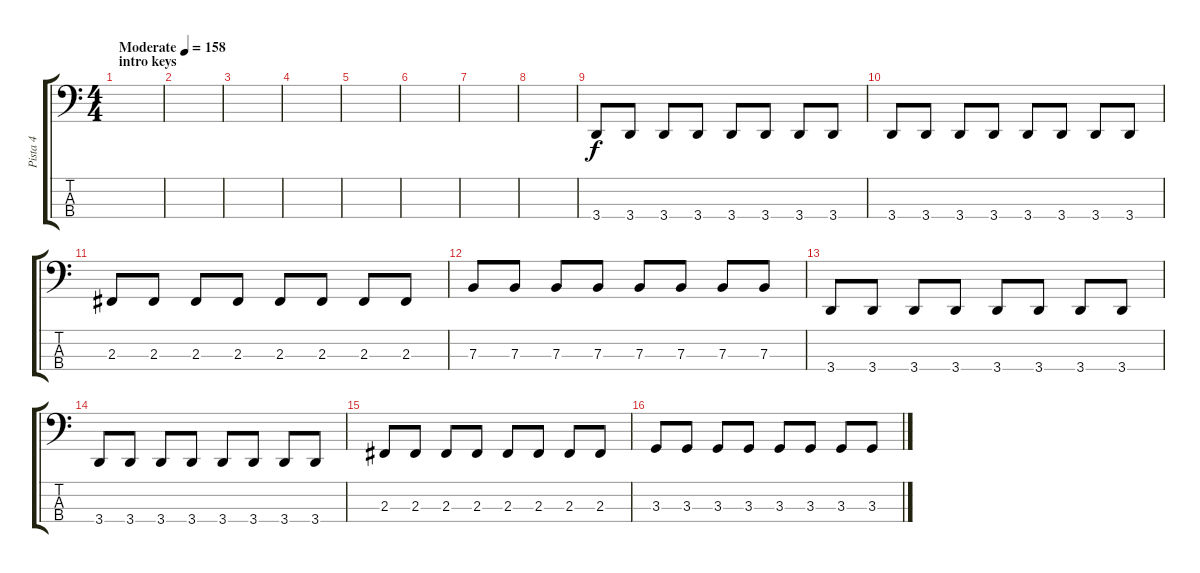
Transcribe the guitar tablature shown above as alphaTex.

\track ("Pista 4" "Pista 4") {instrument electricbassfinger}
\staff {score tabs}
\tuning (D2 A1 E1 B0) {hide}
\ts (4 4)
\section ("" "intro keys")
\tempo (158 "Moderate")
\clef f4
\ks c
|
|
|
|
|
|
|
|
3.4.8 3.4.8 3.4.8 3.4.8 3.4.8 3.4.8 3.4.8 3.4.8 |
3.4.8 3.4.8 3.4.8 3.4.8 3.4.8 3.4.8 3.4.8 3.4.8 |
2.3.8 2.3.8 2.3.8 2.3.8 2.3.8 2.3.8 2.3.8 2.3.8 |
7.3.8 7.3.8 7.3.8 7.3.8 7.3.8 7.3.8 7.3.8 7.3.8 |
3.4.8 3.4.8 3.4.8 3.4.8 3.4.8 3.4.8 3.4.8 3.4.8 |
3.4.8 3.4.8 3.4.8 3.4.8 3.4.8 3.4.8 3.4.8 3.4.8 |
2.3.8 2.3.8 2.3.8 2.3.8 2.3.8 2.3.8 2.3.8 2.3.8 |
3.3.8 3.3.8 3.3.8 3.3.8 3.3.8 3.3.8 3.3.8 3.3.8
